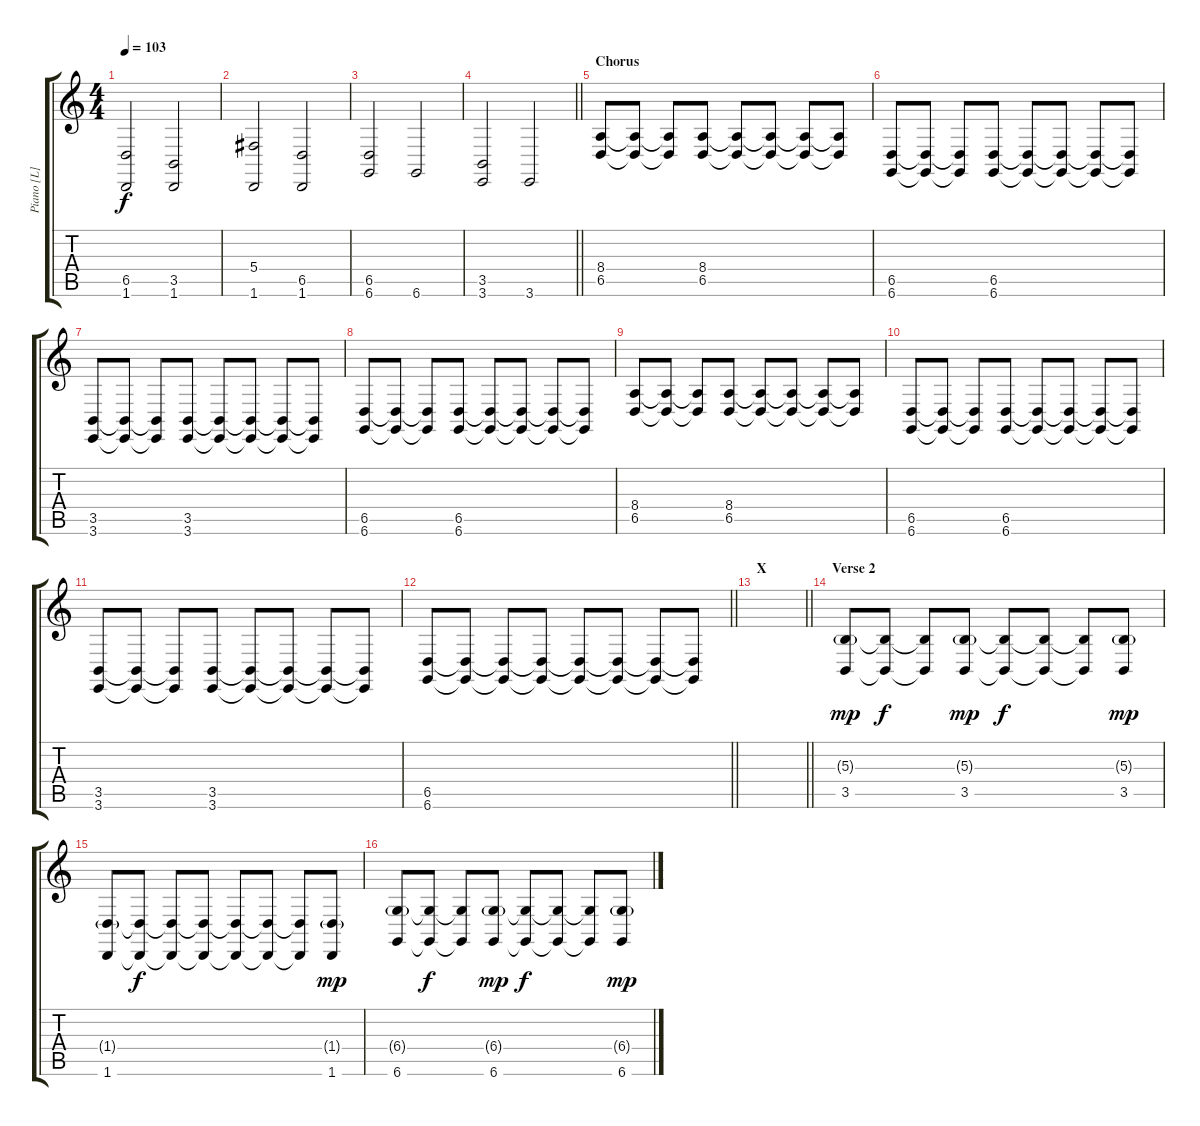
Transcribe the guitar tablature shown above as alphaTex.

\track ("Piano [L]" "Piano [L]") {instrument brightacousticpiano}
\staff {score tabs}
\tuning (Eb4 Bb3 Gb3 Db3 Ab2 Db2) {hide}
\ts (4 4)
\tempo 103
\clef g2
\ks c
(6.5 1.6).2{dy f} (3.5 1.6).2 |
(5.4 1.6).2 (6.5 1.6).2 |
(6.5 6.6).2 6.6.2 |
\barLineRight lightlight
(3.5 3.6).2 3.6.2 |
\section ("" "Chorus")
(8.4 6.5).8 (8.4{t} 6.5{t}).8 (8.4{t} 6.5{t}).8 (8.4 6.5).8 (8.4{t} 6.5{t}).8 (8.4{t} 6.5{t}).8 (8.4{t} 6.5{t}).8 (8.4{t} 6.5{t}).8 |
(6.5 6.6).8 (6.5{t} 6.6{t}).8 (6.5{t} 6.6{t}).8 (6.5 6.6).8 (6.5{t} 6.6{t}).8 (6.5{t} 6.6{t}).8 (6.5{t} 6.6{t}).8 (6.5{t} 6.6{t}).8 |
(3.5 3.6).8 (3.5{t} 3.6{t}).8 (3.5{t} 3.6{t}).8 (3.5 3.6).8 (3.5{t} 3.6{t}).8 (3.5{t} 3.6{t}).8 (3.5{t} 3.6{t}).8 (3.5{t} 3.6{t}).8 |
(6.5 6.6).8 (6.5{t} 6.6{t}).8 (6.5{t} 6.6{t}).8 (6.5 6.6).8 (6.5{t} 6.6{t}).8 (6.5{t} 6.6{t}).8 (6.5{t} 6.6{t}).8 (6.5{t} 6.6{t}).8 |
(8.4 6.5).8 (8.4{t} 6.5{t}).8 (8.4{t} 6.5{t}).8 (8.4 6.5).8 (8.4{t} 6.5{t}).8 (8.4{t} 6.5{t}).8 (8.4{t} 6.5{t}).8 (8.4{t} 6.5{t}).8 |
(6.5 6.6).8 (6.5{t} 6.6{t}).8 (6.5{t} 6.6{t}).8 (6.5 6.6).8 (6.5{t} 6.6{t}).8 (6.5{t} 6.6{t}).8 (6.5{t} 6.6{t}).8 (6.5{t} 6.6{t}).8 |
(3.5 3.6).8 (3.5{t} 3.6{t}).8 (3.5{t} 3.6{t}).8 (3.5 3.6).8 (3.5{t} 3.6{t}).8 (3.5{t} 3.6{t}).8 (3.5{t} 3.6{t}).8 (3.5{t} 3.6{t}).8 |
\barLineRight lightlight
(6.5 6.6).8 (6.5{t} 6.6{t}).8 (6.5{t} 6.6{t}).8 (6.5{t} 6.6{t}).8 (6.5{t} 6.6{t}).8 (6.5{t} 6.6{t}).8 (6.5{t} 6.6{t}).8 (6.5{t} 6.6{t}).8 |
\section ("" "X")
\barLineRight lightlight
|
\section ("" "Verse 2")
(5.3{g} 3.5).8{dy mp} (5.3{t} 3.5{t}).8{dy f} (5.3{t} 3.5{t}).8 (5.3{g} 3.5).8{dy mp} (5.3{t} 3.5{t}).8{dy f} (5.3{t} 3.5{t}).8 (5.3{t} 3.5{t}).8 (5.3{g} 3.5).8{dy mp} |
(1.4{g} 1.6).8 (1.4{t} 1.6{t}).8{dy f} (1.4{t} 1.6{t}).8 (1.4{t} 1.6{t}).8 (1.4{t} 1.6{t}).8 (1.4{t} 1.6{t}).8 (1.4{t} 1.6{t}).8 (1.4{g} 1.6).8{dy mp} |
(6.4{g} 6.6).8 (6.4{t} 6.6{t}).8{dy f} (6.4{t} 6.6{t}).8 (6.4{g} 6.6).8{dy mp} (6.4{t} 6.6{t}).8{dy f} (6.4{t} 6.6{t}).8 (6.4{t} 6.6{t}).8 (6.4{g} 6.6).8{dy mp}
